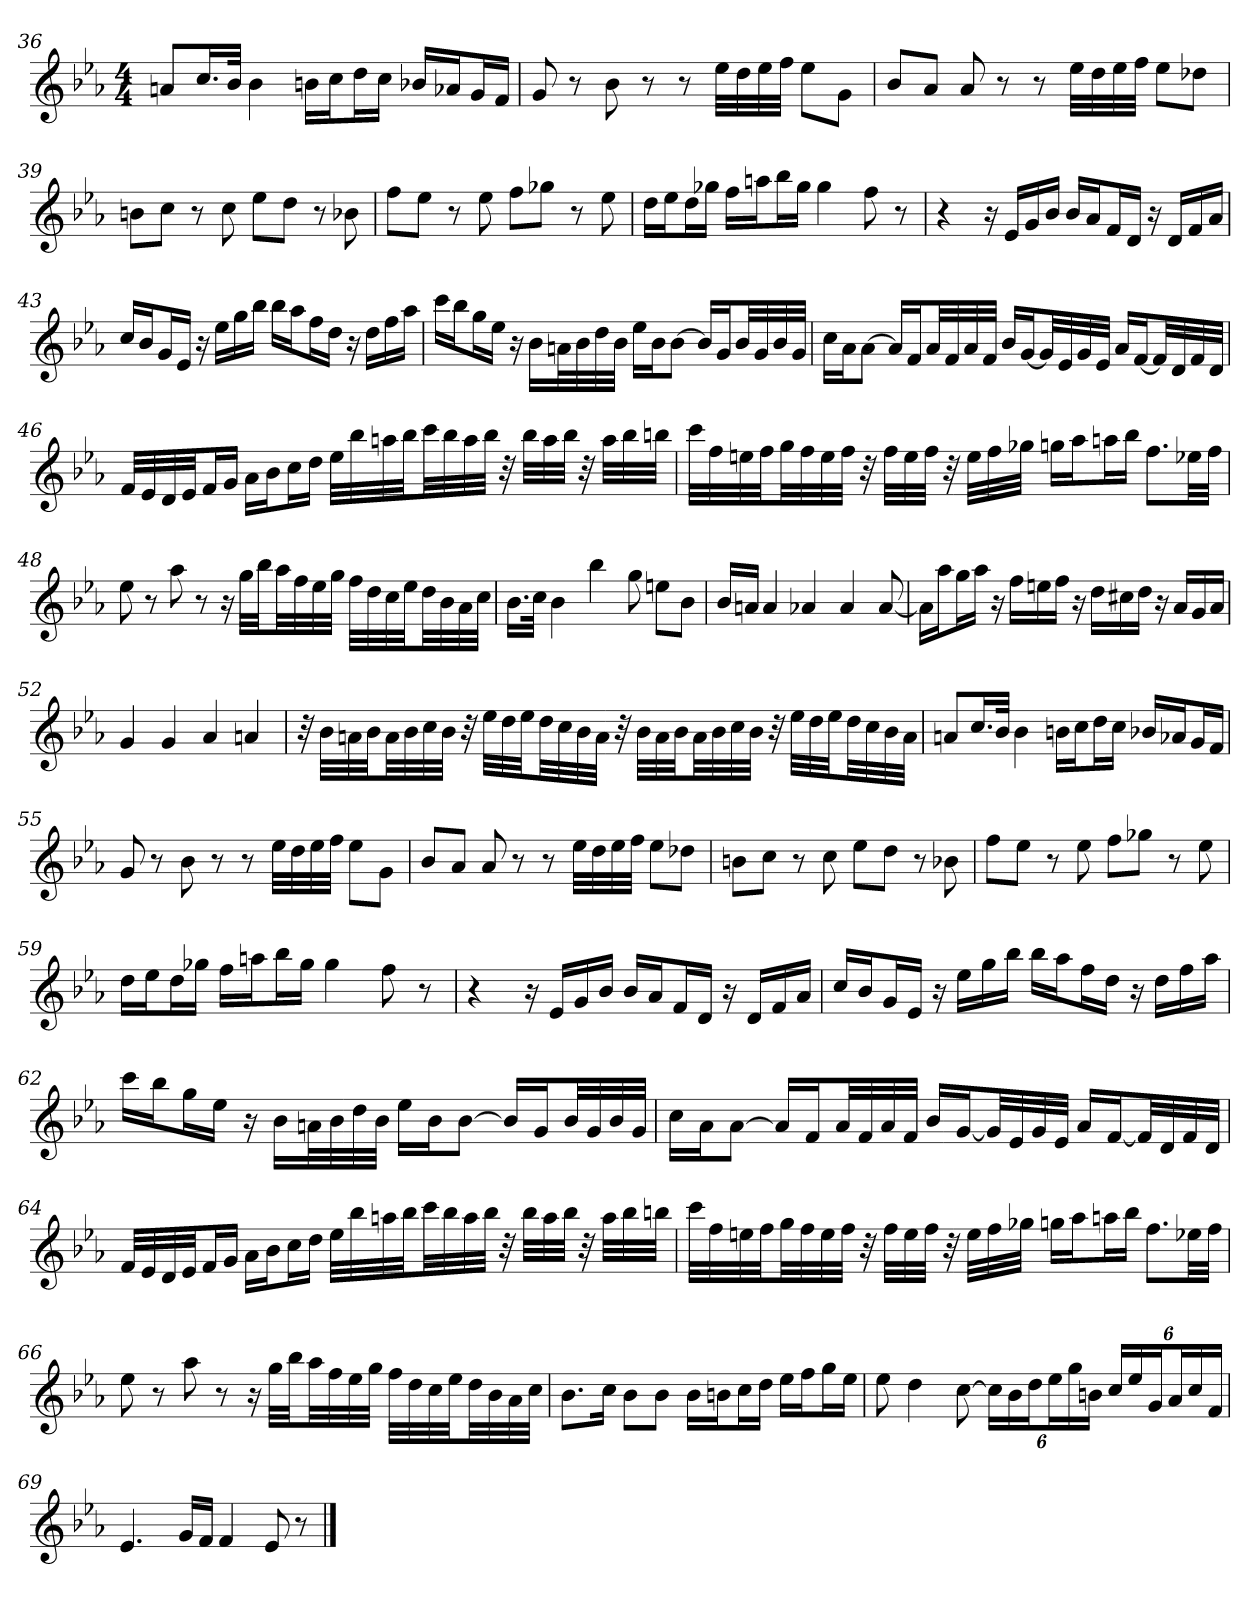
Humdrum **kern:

**kern
*part1
*staff1
*clefG2
*k[b-e-a-]
*E-:
*M4/4
=36
8an/L
16.cc/L
32b-/JJk
4b-
16bn\LL
16cc\J
16dd\L
16cc\JJ
16b-X/LL
16a-X/J
16g/L
16f/JJ
=37
8g
8r
8b-
8r
8r
32ee-\LLL
32dd\
32ee-\
32ff\JJJ
8ee-\L
8g\J
=38
8b-/L
8a-/J
8a-
8r
8r
32ee-\LLL
32dd\
32ee-\
32ff\JJJ
8ee-\L
8dd-X\J
=39
8bn\L
8cc\J
8r
8cc
8ee-\L
8dd\J
8r
8b-X
=40
8ff\L
8ee-\J
8r
8ee-
8ff\L
8gg-X\J
8r
8ee-
=41
16dd\LL
16ee-\J
16dd\L
16gg-X\JJ
16ff\LL
16aan\J
16bb-\L
16gg-\JJ
4gg-
8ff
8r
=42
4r
16r
16e-/LL
16g/
16b-/JJ
16b-/LL
16a-/J
16f/L
16d/JJ
16r
16d/LL
16f/
16a-/JJ
=43
16cc/LL
16b-/J
16g/L
16e-/JJ
16r
16ee-\LL
16gg\
16bb-\JJ
16bb-\LL
16aa-\J
16ff\L
16dd\JJ
16r
16dd\LL
16ff\
16aa-\JJ
=44
16ccc\LL
16bb-\J
16gg\L
16ee-\JJ
16r
16b-\LL
32an\L
32b-\
32dd\
32b-\JJJ
16ee-\LL
16b-\J
[8b-\J
16b-/LL]
16g/J
32b-/LL
32g/
32b-/
32g/JJJ
=45
16cc\LL
16a-\J
[8a-\J
16a-/LL]
16f/J
32a-/LL
32f/
32a-/
32f/JJJ
16b-/LL
[16g/J
32g/LL]
32e-/
32g/
32e-/JJJ
16a-/LL
[16f/J
32f/LL]
32d/
32f/
32d/JJJ
=46
32f/LLL
32e-/
32d/
32e-/JJ
16f/L
16g/JJ
16a-\LL
16b-\J
16cc\L
16dd\JJ
32ee-\LLL
32bb-\
32aan\
32bb-\JJ
32ccc\LL
32bb-\
32aa\
32bb-\JJJ
32r
32bb-\LLL
32aa\
32bb-\JJJ
32r
32aa\LLL
32bb-\
32bbn\JJJ
=47
32ccc\LLL
32ff\
32een\
32ff\JJ
32gg\LL
32ff\
32ee\
32ff\JJJ
32r
32ff\LLL
32ee\
32ff\JJJ
32r
32ee\LLL
32ff\
32gg-X\JJJ
16ggn\LL
16aa-\J
16aan\L
16bb-\JJ
8.ff\L
32ee-X\LL
32ff\JJJ
=48
8ee-
8r
8aa-
8r
16r
32gg\LLL
32bb-\JJ
32aa-\LL
32ff\
32ee-\
32gg\JJJ
32ff\LLL
32dd\
32cc\
32ee-\JJ
32dd\LL
32b-\
32a-\
32cc\JJJ
=49
16.b-\LL
32cc\JJk
4b-
4bb-
8gg
8een\L
8b-\J
=50
16b-/LL
16an/JJ
4a
4a-X
4a-
[8a-
=51
16a-\LL]
16aa-\J
16gg\L
16aa-\JJ
16r
16ff\LL
16een\
16ff\JJ
16r
16dd\LL
16cc#X\
16dd\JJ
16r
16a-/LL
16g/
16a-/JJ
=52
4g
4g
4a-
4an
=53
32r
32b-\LLL
32an\
32b-\JJ
32a\LL
32b-\
32cc\
32b-\JJJ
32r
32ee-\LLL
32dd\
32ee-\JJ
32dd\LL
32cc\
32b-\
32a\JJJ
32r
32b-\LLL
32a\
32b-\JJ
32a\LL
32b-\
32cc\
32b-\JJJ
32r
32ee-\LLL
32dd\
32ee-\JJ
32dd\LL
32cc\
32b-\
32a\JJJ
=54
8an/L
16.cc/L
32b-/JJk
4b-
16bn\LL
16cc\J
16dd\L
16cc\JJ
16b-X/LL
16a-X/J
16g/L
16f/JJ
=55
8g
8r
8b-
8r
8r
32ee-\LLL
32dd\
32ee-\
32ff\JJJ
8ee-\L
8g\J
=56
8b-/L
8a-/J
8a-
8r
8r
32ee-\LLL
32dd\
32ee-\
32ff\JJJ
8ee-\L
8dd-X\J
=57
8bn\L
8cc\J
8r
8cc
8ee-\L
8dd\J
8r
8b-X
=58
8ff\L
8ee-\J
8r
8ee-
8ff\L
8gg-X\J
8r
8ee-
=59
16dd\LL
16ee-\J
16dd\L
16gg-X\JJ
16ff\LL
16aan\J
16bb-\L
16gg-\JJ
4gg-
8ff
8r
=60
4r
16r
16e-/LL
16g/
16b-/JJ
16b-/LL
16a-/J
16f/L
16d/JJ
16r
16d/LL
16f/
16a-/JJ
=61
16cc/LL
16b-/J
16g/L
16e-/JJ
16r
16ee-\LL
16gg\
16bb-\JJ
16bb-\LL
16aa-\J
16ff\L
16dd\JJ
16r
16dd\LL
16ff\
16aa-\JJ
=62
16ccc\LL
16bb-\J
16gg\L
16ee-\JJ
16r
16b-\LL
32an\L
32b-\
32dd\
32b-\JJJ
16ee-\LL
16b-\J
[8b-\J
16b-/LL]
16g/J
32b-/LL
32g/
32b-/
32g/JJJ
=63
16cc\LL
16a-\J
[8a-\J
16a-/LL]
16f/J
32a-/LL
32f/
32a-/
32f/JJJ
16b-/LL
[16g/J
32g/LL]
32e-/
32g/
32e-/JJJ
16a-/LL
[16f/J
32f/LL]
32d/
32f/
32d/JJJ
=64
32f/LLL
32e-/
32d/
32e-/JJ
16f/L
16g/JJ
16a-\LL
16b-\J
16cc\L
16dd\JJ
32ee-\LLL
32bb-\
32aan\
32bb-\JJ
32ccc\LL
32bb-\
32aa\
32bb-\JJJ
32r
32bb-\LLL
32aa\
32bb-\JJJ
32r
32aa\LLL
32bb-\
32bbn\JJJ
=65
32ccc\LLL
32ff\
32een\
32ff\JJ
32gg\LL
32ff\
32ee\
32ff\JJJ
32r
32ff\LLL
32ee\
32ff\JJJ
32r
32ee\LLL
32ff\
32gg-X\JJJ
16ggn\LL
16aa-\J
16aan\L
16bb-\JJ
8.ff\L
32ee-X\LL
32ff\JJJ
=66
8ee-
8r
8aa-
8r
16r
32gg\LLL
32bb-\JJ
32aa-\LL
32ff\
32ee-\
32gg\JJJ
32ff\LLL
32dd\
32cc\
32ee-\JJ
32dd\LL
32b-\
32a-\
32cc\JJJ
=67
8.b-\L
16cc\Jk
8b-\L
8b-\J
16b-\LL
16bn\J
16cc\L
16dd\JJ
16ee-\LL
16ff\J
16gg\L
16ee-\JJ
=68
8ee-
4dd
[8cc
24cc\LL]
24b-\
24dd\J
24ee-\L
24gg\
24bn\JJ
24cc/LL
24ee-/
24g/J
24a-/L
24cc/
24f/JJ
=69
4.e-
16g/LL
16f/JJ
4f
8e-
8r
==
*-
